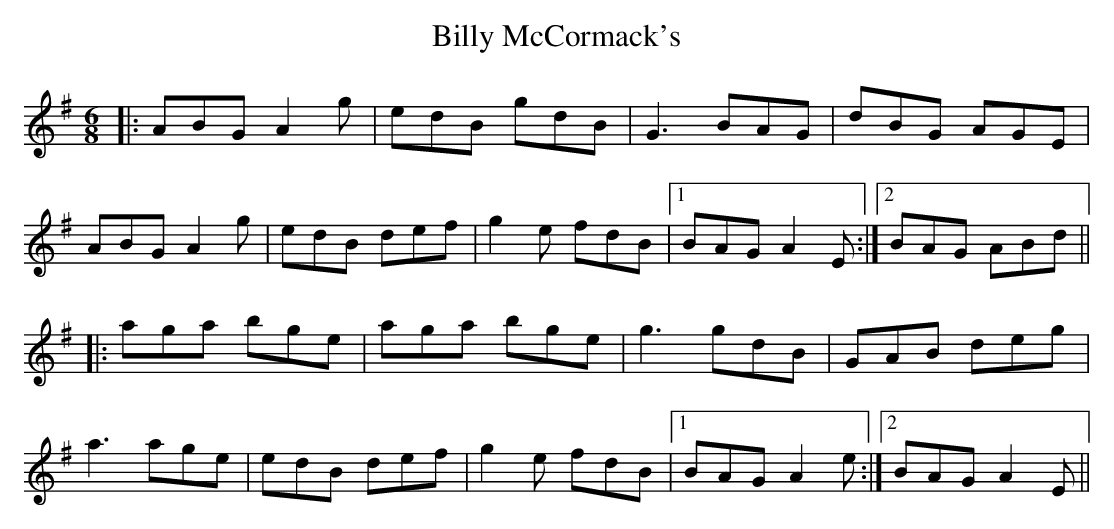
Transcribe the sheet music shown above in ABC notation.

X:1
T: Billy McCormack's
M: 6/8
L: 1/8
K: Gmaj
|:ABG A2 g|edB gdB|G3 BAG|dBG AGE|
ABG A2 g|edB def|g2 e fdB|1 BAG A2 E:|2 BAG ABd||
|:aga bge|aga bge|g3 gdB|GAB deg|
a3 age|edB def|g2 e fdB|1 BAG A2 e:|2 BAG A2E||
